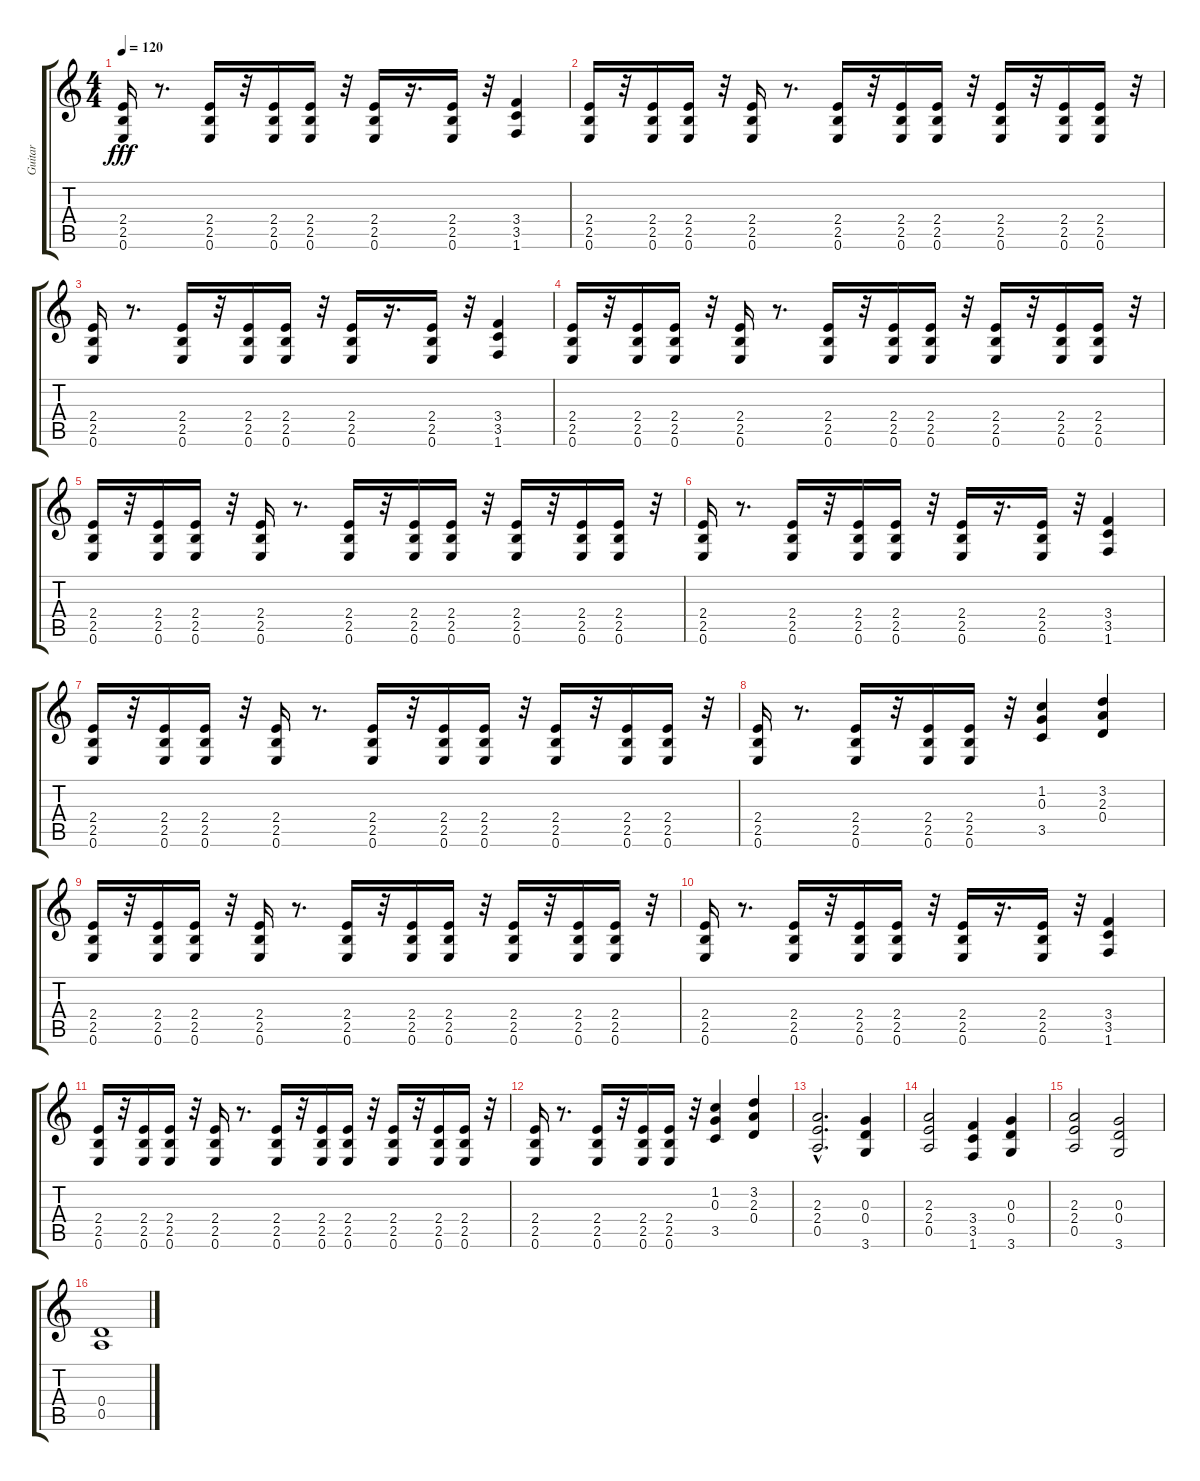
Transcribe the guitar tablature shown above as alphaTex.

\track ("Guitar" "Guitar") {instrument distortionguitar}
\staff {score tabs}
\tuning (E4 B3 G3 D3 A2 E2) {hide}
\ts (4 4)
\tempo 120
\clef g2
\ks c
(2.4 2.5 0.6).16{dy fff} r.8{d} (2.4 2.5 0.6).16 r.32 (2.4 2.5 0.6).16 (2.4 2.5 0.6).16 r.32 (2.4 2.5 0.6).16 r.16{d} (2.4 2.5 0.6).16 r.32 (3.4 3.5 1.6).4 |
(2.4 2.5 0.6).16 r.32 (2.4 2.5 0.6).16 (2.4 2.5 0.6).16 r.32 (2.4 2.5 0.6).16 r.8{d} (2.4 2.5 0.6).16 r.32 (2.4 2.5 0.6).16 (2.4 2.5 0.6).16 r.32 (2.4 2.5 0.6).16 r.32 (2.4 2.5 0.6).16 (2.4 2.5 0.6).16 r.32 |
(2.4 2.5 0.6).16 r.8{d} (2.4 2.5 0.6).16 r.32 (2.4 2.5 0.6).16 (2.4 2.5 0.6).16 r.32 (2.4 2.5 0.6).16 r.16{d} (2.4 2.5 0.6).16 r.32 (3.4 3.5 1.6).4 |
(2.4 2.5 0.6).16 r.32 (2.4 2.5 0.6).16 (2.4 2.5 0.6).16 r.32 (2.4 2.5 0.6).16 r.8{d} (2.4 2.5 0.6).16 r.32 (2.4 2.5 0.6).16 (2.4 2.5 0.6).16 r.32 (2.4 2.5 0.6).16 r.32 (2.4 2.5 0.6).16 (2.4 2.5 0.6).16 r.32 |
(2.4 2.5 0.6).16 r.32 (2.4 2.5 0.6).16 (2.4 2.5 0.6).16 r.32 (2.4 2.5 0.6).16 r.8{d} (2.4 2.5 0.6).16 r.32 (2.4 2.5 0.6).16 (2.4 2.5 0.6).16 r.32 (2.4 2.5 0.6).16 r.32 (2.4 2.5 0.6).16 (2.4 2.5 0.6).16 r.32 |
(2.4 2.5 0.6).16 r.8{d} (2.4 2.5 0.6).16 r.32 (2.4 2.5 0.6).16 (2.4 2.5 0.6).16 r.32 (2.4 2.5 0.6).16 r.16{d} (2.4 2.5 0.6).16 r.32 (3.4 3.5 1.6).4 |
(2.4 2.5 0.6).16 r.32 (2.4 2.5 0.6).16 (2.4 2.5 0.6).16 r.32 (2.4 2.5 0.6).16 r.8{d} (2.4 2.5 0.6).16 r.32 (2.4 2.5 0.6).16 (2.4 2.5 0.6).16 r.32 (2.4 2.5 0.6).16 r.32 (2.4 2.5 0.6).16 (2.4 2.5 0.6).16 r.32 |
(2.4 2.5 0.6).16 r.8{d} (2.4 2.5 0.6).16 r.32 (2.4 2.5 0.6).16 (2.4 2.5 0.6).16 r.32 (1.2 0.3 3.5).4 (3.2 2.3 0.4).4 |
(2.4 2.5 0.6).16 r.32 (2.4 2.5 0.6).16 (2.4 2.5 0.6).16 r.32 (2.4 2.5 0.6).16 r.8{d} (2.4 2.5 0.6).16 r.32 (2.4 2.5 0.6).16 (2.4 2.5 0.6).16 r.32 (2.4 2.5 0.6).16 r.32 (2.4 2.5 0.6).16 (2.4 2.5 0.6).16 r.32 |
(2.4 2.5 0.6).16 r.8{d} (2.4 2.5 0.6).16 r.32 (2.4 2.5 0.6).16 (2.4 2.5 0.6).16 r.32 (2.4 2.5 0.6).16 r.16{d} (2.4 2.5 0.6).16 r.32 (3.4 3.5 1.6).4 |
(2.4 2.5 0.6).16 r.32 (2.4 2.5 0.6).16 (2.4 2.5 0.6).16 r.32 (2.4 2.5 0.6).16 r.8{d} (2.4 2.5 0.6).16 r.32 (2.4 2.5 0.6).16 (2.4 2.5 0.6).16 r.32 (2.4 2.5 0.6).16 r.32 (2.4 2.5 0.6).16 (2.4 2.5 0.6).16 r.32 |
(2.4 2.5 0.6).16 r.8{d} (2.4 2.5 0.6).16 r.32 (2.4 2.5 0.6).16 (2.4 2.5 0.6).16 r.32 (1.2 0.3 3.5).4 (3.2 2.3 0.4).4 |
(2.3{hac} 2.4{hac} 0.5{hac}).2{d} (0.3 0.4 3.6).4 |
(2.3 2.4 0.5).2 (3.4 3.5 1.6).4 (0.3 0.4 3.6).4 |
(2.3 2.4 0.5).2 (0.3 0.4 3.6).2 |
(0.4 0.5).1
